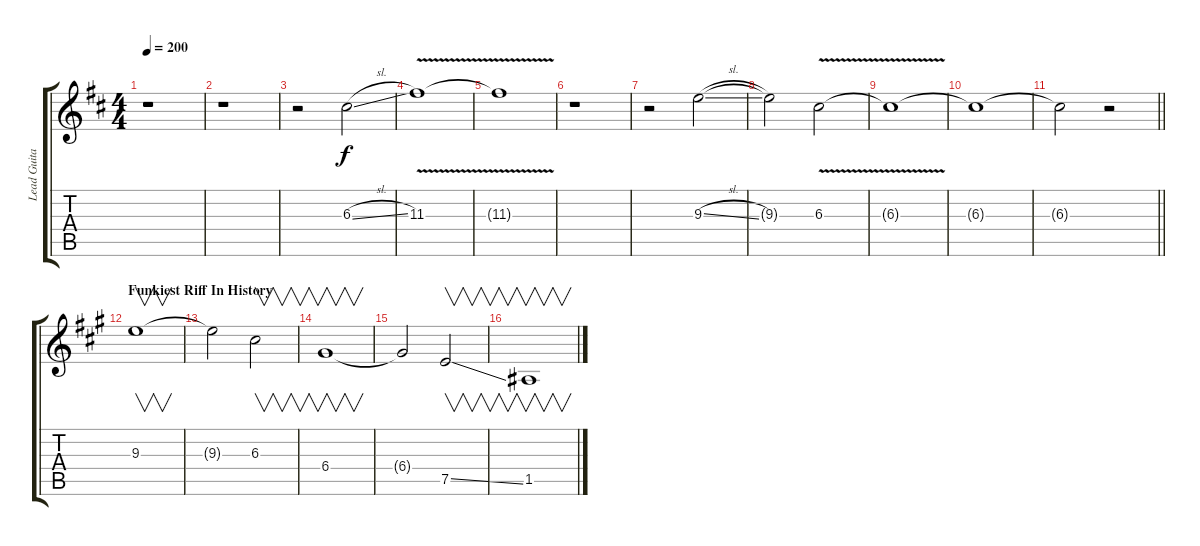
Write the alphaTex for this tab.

\track ("Lead Guitar 1" "Lead Guita") {instrument distortionguitar}
\staff {score tabs}
\tuning (E4 B3 G3 D3 A2 D2) {hide}
\ts (4 4)
\tempo 200
\clef g2
\ks bminor
r.1{dy f} |
r.1{balance 14} |
r.2 6.3{sl}.2{balance 2} |
11.3{v}.1 |
11.3{t}.1 |
r.1 |
r.2 9.3{sl}.2{balance 14} |
9.3{t}.2 6.3{v}.2 |
6.3{t}.1 |
6.3{t}.1 |
\barLineRight lightlight
6.3{t}.2 r.2 |
\section ("" "Funkiest Riff In History")
\ks a
9.3.1{v instrument overdrivenguitar} |
9.3{t}.2 6.3.2{v} |
6.4.1{v} |
6.4{t}.2 7.5{ss}.2{v} |
1.5.1{v}
